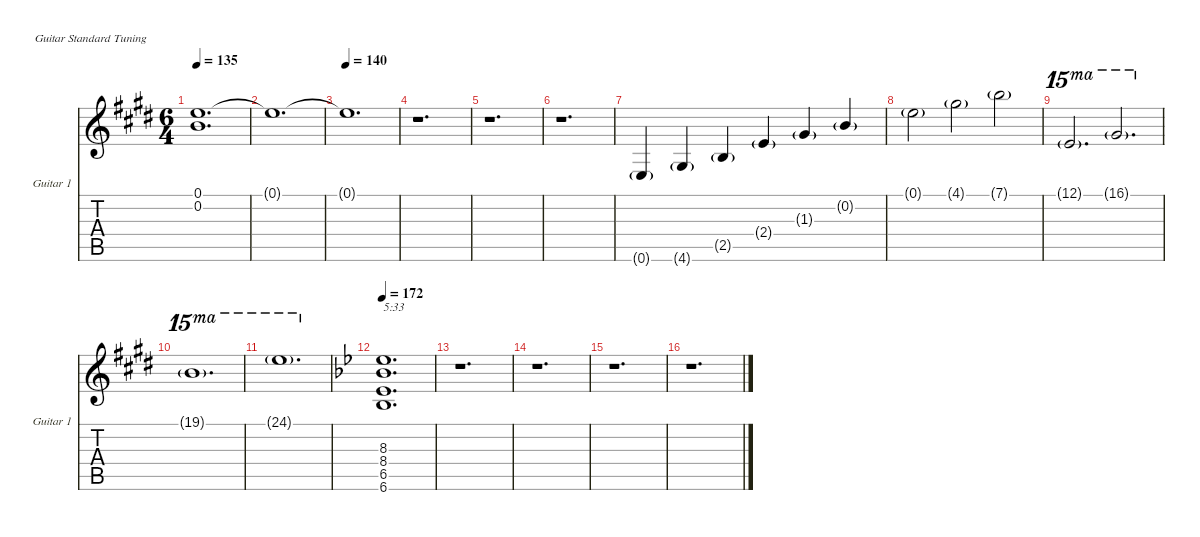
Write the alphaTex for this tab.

\defaultSystemsLayout 4
\hideDynamics
\bracketExtendMode nobrackets
\useSystemSignSeparator
\singleTrackTrackNamePolicy allsystems
\multiTrackTrackNamePolicy allsystems
\firstSystemTrackNameMode fullname
\otherSystemsTrackNameMode fullname
\firstSystemTrackNameOrientation horizontal
\otherSystemsTrackNameOrientation horizontal
\track ("Guitar 1" "n.guit.") {instrument acousticguitarnylon}
\staff {score tabs}
\tuning (E4 B3 G3 D3 A2 E2)
\ts (6 4)
\tempo 135
\clef g2
\ks e
(0.1{t acc forcenatural} 0.2{t acc forcenatural}).1{d dy mf beam Down} |
0.1{t acc forcenatural}.1{d beam Down} |
\tempo 140
0.1{t acc forcenatural}.1{d beam Down} |
r.1{d beam Down} |
r.1{d beam Down} |
r.1{d beam Down} |
0.6{g acc forcenatural}.4{dy pp instrument electricguitarclean beam Up} 4.6{g acc #}.4{beam Up} 2.5{g acc forcenatural}.4{beam Up} 2.4{g acc forcenatural}.4{beam Up} 1.3{g acc #}.4{beam Up} 0.2{g acc forcenatural}.4{beam Up} |
0.1{g acc forcenatural}.2{beam Down} 4.1{g acc #}.2{beam Down} 7.1{g acc forcenatural}.2{dy mp beam Down} |
12.1{g acc forcenatural}.2{d ot 15ma dy pp beam Up} 16.1{g acc #}.2{d ot 15ma beam Up} |
19.1{g acc forcenatural}.1{d ot 15ma beam Down} |
24.1{g acc forcenatural}.1{d ot 15ma dy mp beam Down} |
\tempo 172
\ks gminor
(8.3{acc b} 8.4{acc b} 6.5{acc b} 6.6{acc b}).1{d txt "5:33" dy f instrument acousticguitarnylon beam Up} |
r.1{d beam Down} |
r.1{d beam Down} |
r.1{d beam Down} |
r.1{d beam Down}
